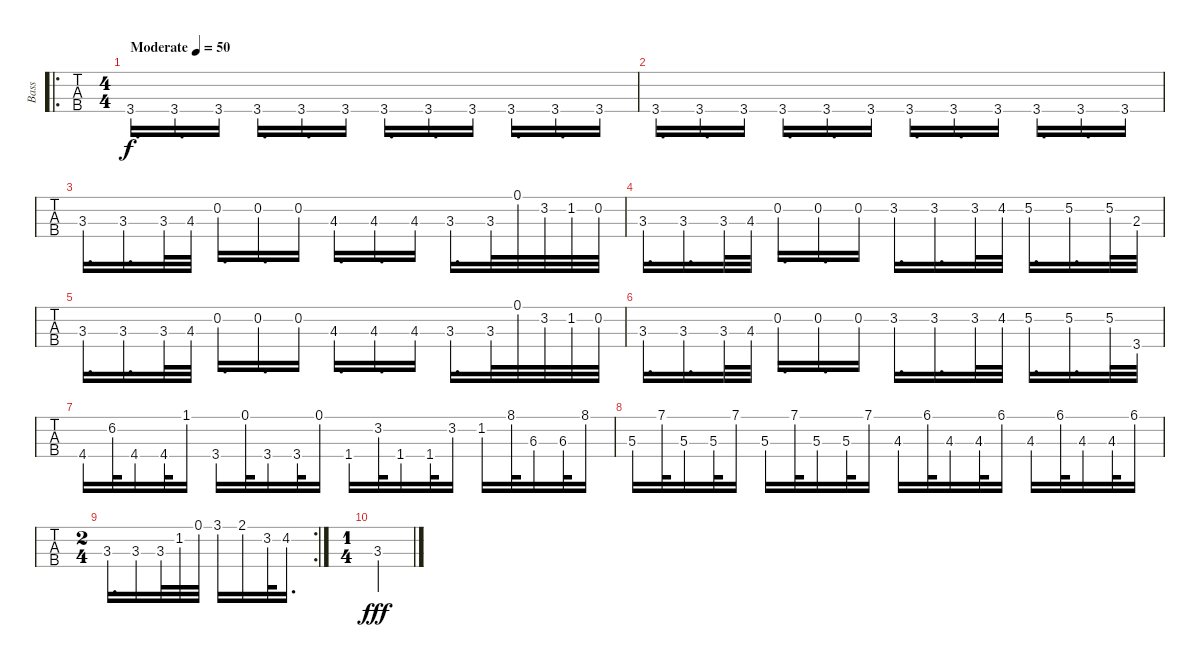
\track ("Bass" "Bass") {instrument electricbassfinger}
\staff {tabs}
\tuning (G2 D2 A1 E1) {hide}
\ro
\ts (4 4)
\tempo (50 "Moderate")
\clef f4
\ks aminor
3.4.16{d dy f instrument electricbassfinger} 3.4.16{d} 3.4.16 3.4.16{d} 3.4.16{d} 3.4.16 3.4.16{d} 3.4.16{d} 3.4.16 3.4.16{d} 3.4.16{d} 3.4.16 |
\ks cminor
3.4.16{d} 3.4.16{d} 3.4.16 3.4.16{d} 3.4.16{d} 3.4.16 3.4.16{d} 3.4.16{d} 3.4.16 3.4.16{d} 3.4.16{d} 3.4.16 |
\ks aminor
3.3.16{d} 3.3.16{d} 3.3.32 4.3.32 0.2.16{d} 0.2.16{d} 0.2.16 4.3.16{d} 4.3.16{d} 4.3.16 3.3.16{d} 3.3.32 0.1.32 3.2.32 1.2.32 0.2.32 |
\ks cminor
3.3.16{d} 3.3.16{d} 3.3.32 4.3.32 0.2.16{d} 0.2.16{d} 0.2.16 3.2.16{d} 3.2.16{d} 3.2.32 4.2.32 5.2.16{d} 5.2.16{d} 5.2.32 2.3.32 |
\ks aminor
3.3.16{d} 3.3.16{d} 3.3.32 4.3.32 0.2.16{d} 0.2.16{d} 0.2.16 4.3.16{d} 4.3.16{d} 4.3.16 3.3.16{d} 3.3.32 0.1.32 3.2.32 1.2.32 0.2.32 |
\ks cminor
3.3.16{d} 3.3.16{d} 3.3.32 4.3.32 0.2.16{d} 0.2.16{d} 0.2.16 3.2.16{d} 3.2.16{d} 3.2.32 4.2.32 5.2.16{d} 5.2.16{d} 5.2.32 3.4.32 |
\ks aminor
4.4.16 6.2.32 4.4.16 4.4.32 1.1.16 3.4.16 0.1.32 3.4.16 3.4.32 0.1.16 1.4.16 3.2.32 1.4.16 1.4.32 3.2.16 1.2.16 8.1.32 6.3.16 6.3.32 8.1.16 |
\ks cminor
5.3.16 7.1.32 5.3.16 5.3.32 7.1.16 5.3.16 7.1.32 5.3.16 5.3.32 7.1.16 4.3.16 6.1.32 4.3.16 4.3.32 6.1.16 4.3.16 6.1.32 4.3.16 4.3.32 6.1.16 |
\rc 2
\ts (2 4)
3.3.16{d} 3.3.16 3.3.32 1.2.32 0.1.32 3.1.16 2.1.16 3.2.32 4.2.16{d} |
\ts (1 4)
3.3.4{dy fff}
